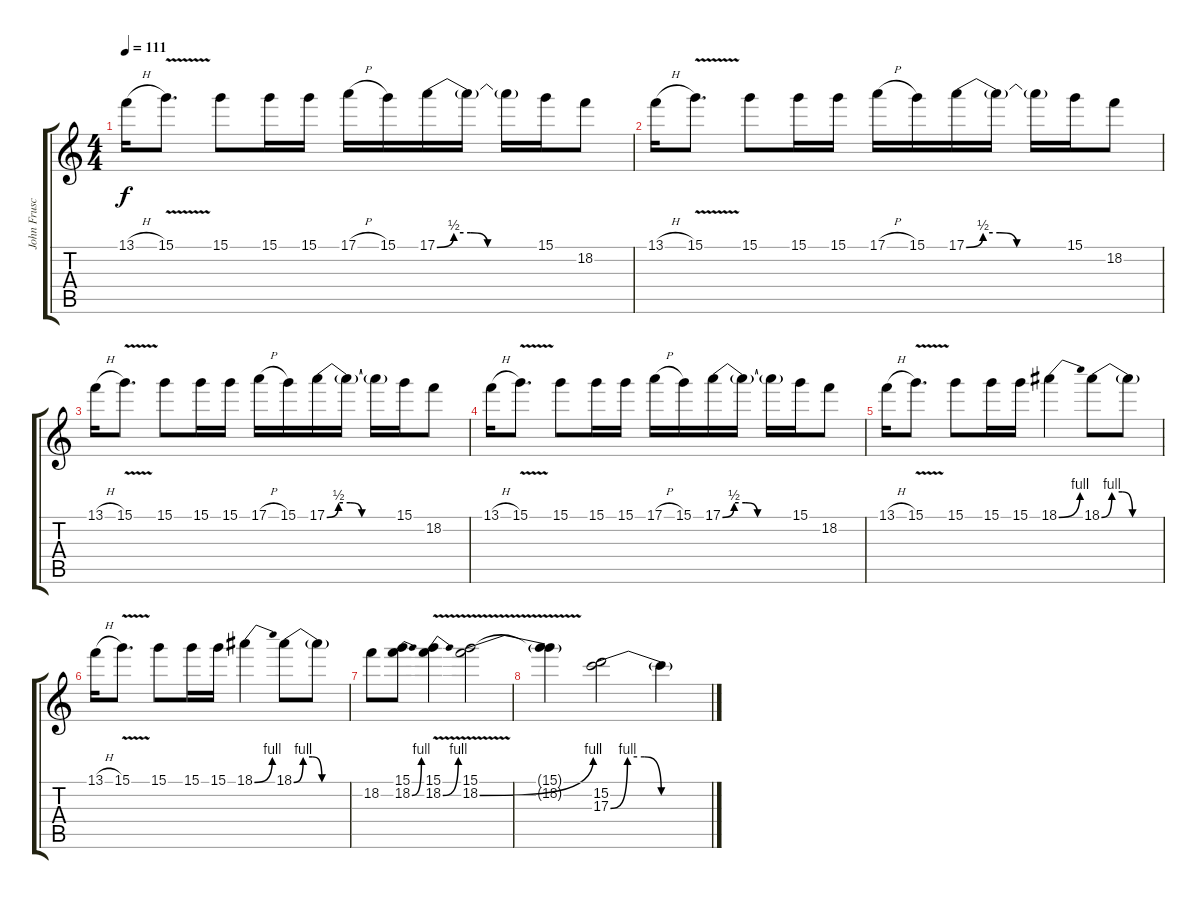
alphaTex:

\track ("John Frusciante | Gtr. 1" "John Frusc") {instrument electricguitarclean}
\staff {score tabs}
\tuning (E4 B3 G3 D3 A2 E2) {hide}
\ts (4 4)
\tempo 111
\clef g2
\ks c
13.1{h}.16{dy f} 15.1{v}.8{d} 15.1.8 15.1.16 15.1.16 17.1{h}.16 15.1.16 17.1{be (custom 0 0 10 2 20 2 30 0 60 0)}.16 17.1{t}.16 17.1{t}.16 15.1.16 18.2.8 |
13.1{h}.16 15.1{v}.8{d} 15.1.8 15.1.16 15.1.16 17.1{h}.16 15.1.16 17.1{be (custom 0 0 10 2 20 2 30 0 60 0)}.16 17.1{t}.16 17.1{t}.16 15.1.16 18.2.8 |
13.1{h}.16 15.1{v}.8{d} 15.1.8 15.1.16 15.1.16 17.1{h}.16 15.1.16 17.1{be (custom 0 0 10 2 20 2 30 0 60 0)}.16 17.1{t}.16 17.1{t}.16 15.1.16 18.2.8 |
13.1{h}.16 15.1{v}.8{d} 15.1.8 15.1.16 15.1.16 17.1{h}.16 15.1.16 17.1{be (custom 0 0 10 2 20 2 30 0 60 0)}.16 17.1{t}.16 17.1{t}.16 15.1.16 18.2.8 |
13.1{h}.16 15.1{v}.8{d} 15.1.8 15.1.16 15.1.16 18.1{be (bend 0 0 60 4)}.4 18.1{be (custom 0 0 10 4 20 4 30 0 60 0)}.8 18.1{t}.8 |
13.1{h}.16 15.1{v}.8{d} 15.1.8 15.1.16 15.1.16 18.1{be (bend 0 0 60 4)}.4 18.1{be (custom 0 0 10 4 20 4 30 0 60 0)}.8 18.1{t}.8 |
18.2.8 (15.1 18.2{be (bend 0 0 60 4)}).8 (15.1 18.2{be (bend 0 0 60 4) v}).4 (15.1 18.2{be (bend 0 0 60 4) v}).2 |
(15.1{t} 18.2{t}).4 (15.2 17.3{be (custom 0 0 10 4 20 4 30 0 60 0)}).2 17.3{t}.4
